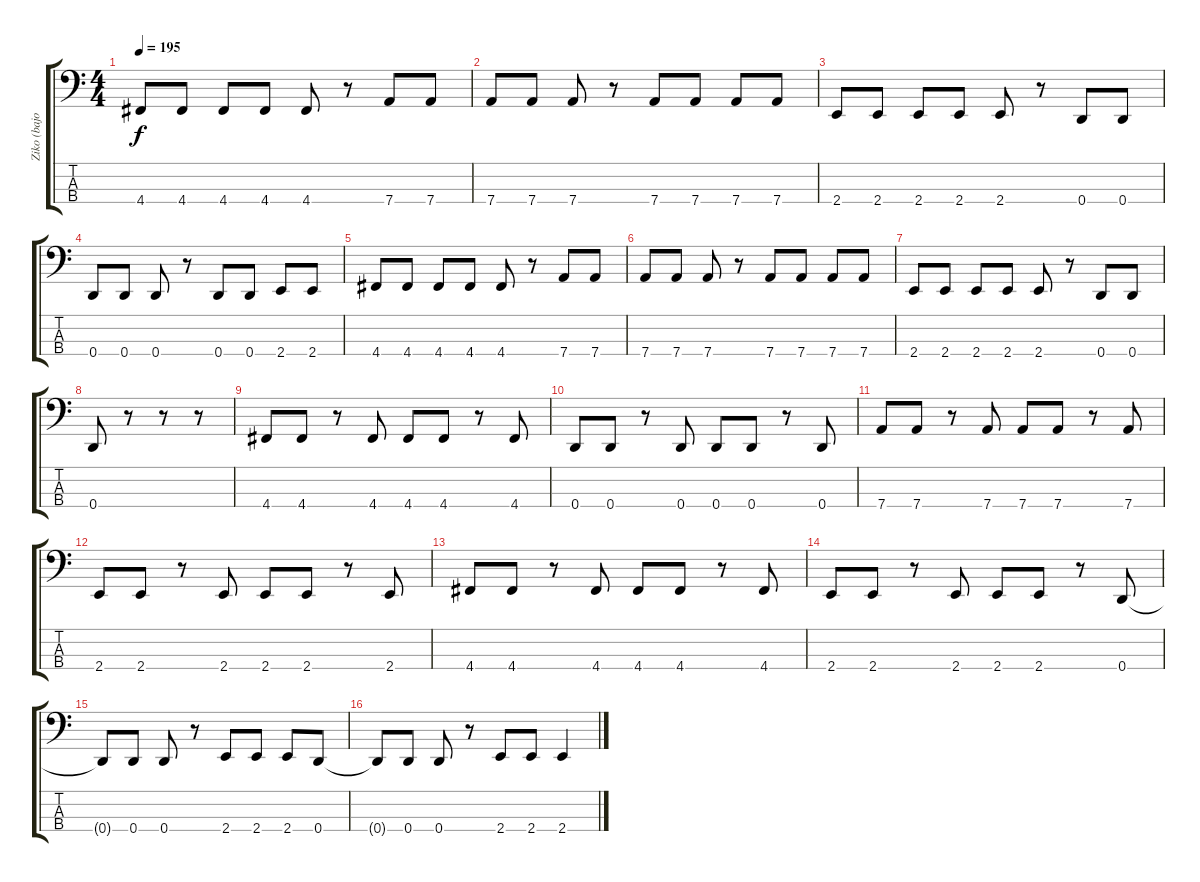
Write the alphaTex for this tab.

\track ("Ziko (bajo)" "Ziko (bajo") {instrument electricbasspick}
\staff {score tabs}
\tuning (G2 D2 A1 D1) {hide}
\ts (4 4)
\tempo 195
\clef f4
\ks c
4.4.8{dy f} 4.4.8 4.4.8 4.4.8 4.4.8 r.8 7.4.8 7.4.8 |
7.4.8 7.4.8 7.4.8 r.8 7.4.8 7.4.8 7.4.8 7.4.8 |
2.4.8 2.4.8 2.4.8 2.4.8 2.4.8 r.8 0.4.8 0.4.8 |
0.4.8 0.4.8 0.4.8 r.8 0.4.8 0.4.8 2.4.8 2.4.8 |
4.4.8 4.4.8 4.4.8 4.4.8 4.4.8 r.8 7.4.8 7.4.8 |
7.4.8 7.4.8 7.4.8 r.8 7.4.8 7.4.8 7.4.8 7.4.8 |
2.4.8 2.4.8 2.4.8 2.4.8 2.4.8 r.8 0.4.8 0.4.8 |
0.4.8 r.8 r.8 r.8 |
4.4.8 4.4.8 r.8 4.4.8 4.4.8 4.4.8 r.8 4.4.8 |
0.4.8 0.4.8 r.8 0.4.8 0.4.8 0.4.8 r.8 0.4.8 |
7.4.8 7.4.8 r.8 7.4.8 7.4.8 7.4.8 r.8 7.4.8 |
2.4.8 2.4.8 r.8 2.4.8 2.4.8 2.4.8 r.8 2.4.8 |
4.4.8 4.4.8 r.8 4.4.8 4.4.8 4.4.8 r.8 4.4.8 |
2.4.8 2.4.8 r.8 2.4.8 2.4.8 2.4.8 r.8 0.4.8 |
0.4{t}.8 0.4.8 0.4.8 r.8 2.4.8 2.4.8 2.4.8 0.4.8 |
0.4{t}.8 0.4.8 0.4.8 r.8 2.4.8 2.4.8 2.4.4
